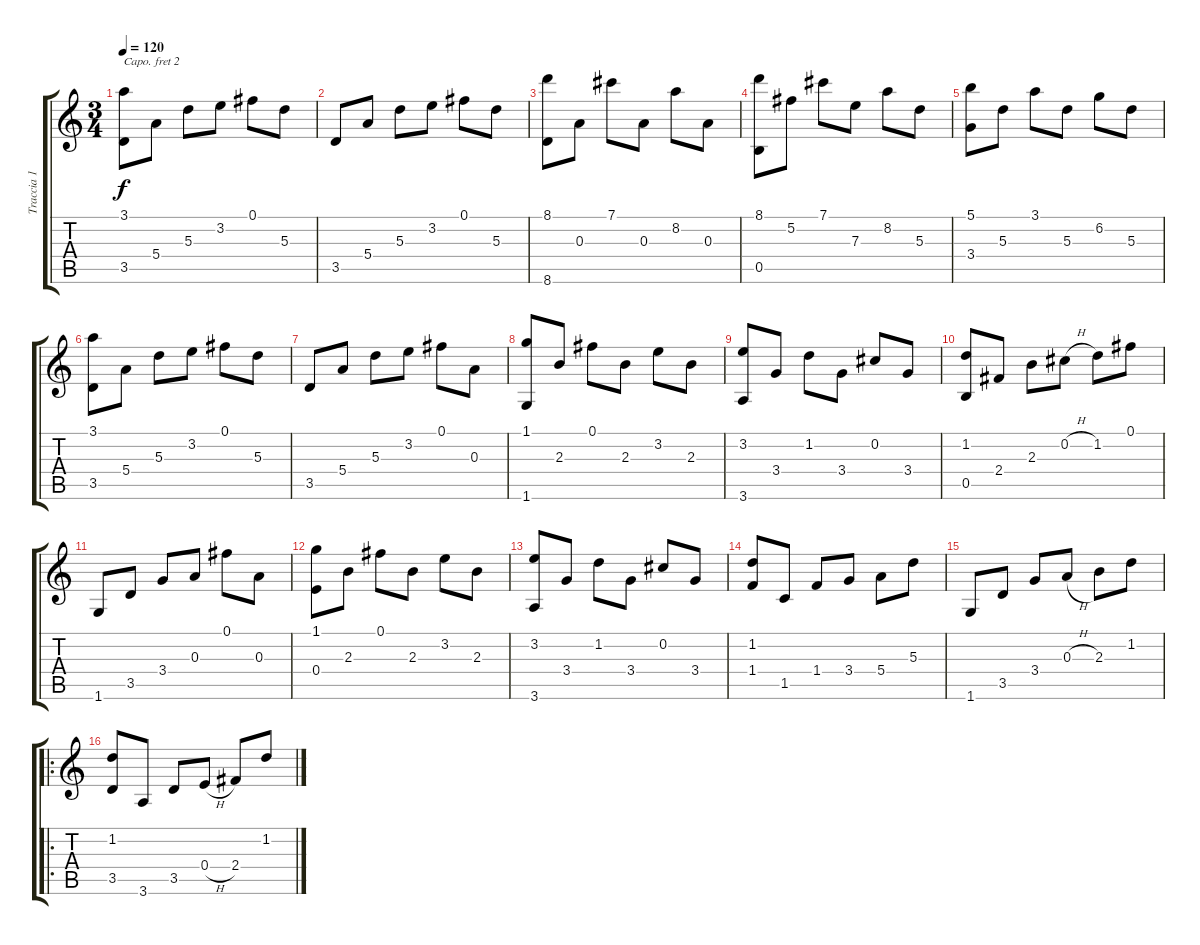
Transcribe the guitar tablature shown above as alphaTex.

\track ("Traccia 1" "Traccia 1") {instrument acousticguitarnylon}
\staff {score tabs}
\capo 2
\tuning (E4 B3 G3 D3 A2 E2) {hide}
\ts (3 4)
\tempo 120
\clef g2
\ks c
(3.1 3.5).8{dy f} 5.4.8 5.3.8 3.2.8 0.1.8 5.3.8 |
3.5.8 5.4.8 5.3.8 3.2.8 0.1.8 5.3.8 |
(8.1 8.6).8 0.3.8 7.1.8 0.3.8 8.2.8 0.3.8 |
(8.1 0.5).8 5.2.8 7.1.8 7.3.8 8.2.8 5.3.8 |
(5.1 3.4).8 5.3.8 3.1.8 5.3.8 6.2.8 5.3.8 |
(3.1 3.5).8 5.4.8 5.3.8 3.2.8 0.1.8 5.3.8 |
3.5.8 5.4.8 5.3.8 3.2.8 0.1.8 0.3.8 |
(1.1 1.6).8 2.3.8 0.1.8 2.3.8 3.2.8 2.3.8 |
(3.2 3.6).8 3.4.8 1.2.8 3.4.8 0.2.8 3.4.8 |
(1.2 0.5).8 2.4.8 2.3.8 0.2{h}.8 1.2.8 0.1.8 |
1.6.8 3.5.8 3.4.8 0.3.8 0.1.8 0.3.8 |
(1.1 0.4).8 2.3.8 0.1.8 2.3.8 3.2.8 2.3.8 |
(3.2 3.6).8 3.4.8 1.2.8 3.4.8 0.2.8 3.4.8 |
(1.2 1.4).8 1.5.8 1.4.8 3.4.8 5.4.8 5.3.8 |
1.6.8 3.5.8 3.4.8 0.3{h}.8 2.3.8 1.2.8 |
\ro
(1.2 3.5).8 3.6.8 3.5.8 0.4{h}.8 2.4.8 1.2.8
